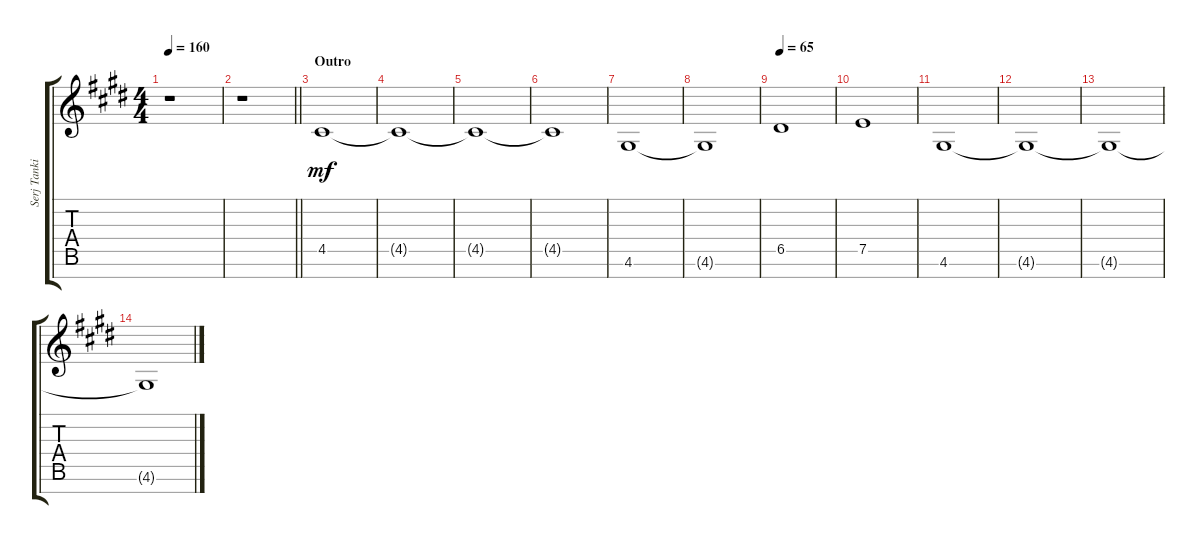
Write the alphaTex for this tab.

\track ("Serj Tankian [Keyboards]" "Serj Tanki") {instrument synthstrings1}
\staff {score tabs}
\tuning (E5 B4 G4 D4 A3 E3 B2) {hide}
\ts (4 4)
\tempo 160
\clef g2
\ks c#minor
r.1{dy mf} |
\barLineRight lightlight
r.1 |
\section ("" "Outro")
4.5.1 |
4.5{t}.1 |
4.5{t}.1 |
4.5{t}.1 |
4.6.1 |
4.6{t}.1 |
\tempo 65
6.5.1 |
7.5.1 |
4.6.1 |
4.6{t}.1 |
4.6{t}.1{volume 0} |
4.6{t}.1
